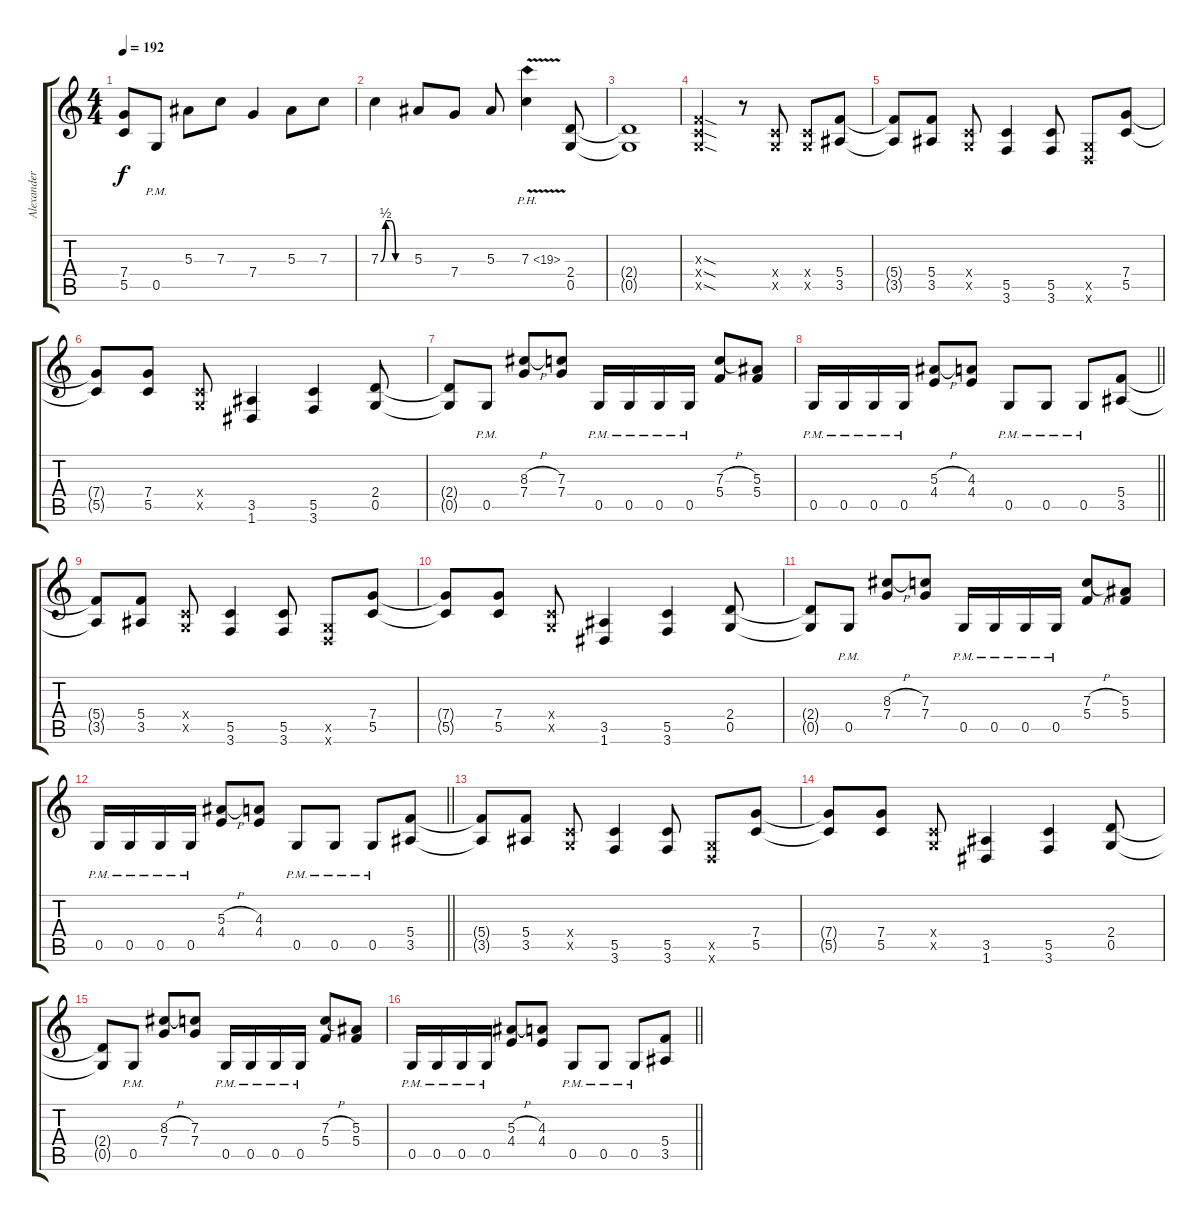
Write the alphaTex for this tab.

\track ("Alexander Nunez" "Alexander ") {instrument distortionguitar}
\staff {score tabs}
\tuning (D4 A3 F3 C3 G2 D2) {hide}
\ts (4 4)
\section ("" "")
\tempo 192
\clef g2
\ks c
(7.4{t} 5.5{t}).8{dy f} 0.5{pm}.8 5.3.8 7.3.8 7.4.4 5.3.8 7.3.8 |
7.3{be (custom 0 0 10 2 20 2 30 0 60 0)}.4 5.3.8 7.4.8 5.3.8 7.3{ph 12 v}.4 (2.4 0.5).8 |
(2.4{t} 0.5{t}).1 |
(0.3{sod x} 0.4{sod x} 0.5{sod x}).2 r.8 (0.4{x} 0.5{x}).8 (0.4{x} 0.5{x}).8 (5.4 3.5).8 |
(5.4{t} 3.5{t}).8 (5.4 3.5).8 (0.4{x} 0.5{x}).8 (5.5 3.6).4 (5.5 3.6).8 (0.5{x} 0.6{x}).8 (7.4 5.5).8 |
(7.4{t} 5.5{t}).8 (7.4 5.5).8 (0.4{x} 0.5{x}).8 (3.5 1.6).4 (5.5 3.6).4 (2.4 0.5).8 |
(2.4{t} 0.5{t}).8 0.5{pm}.8 (8.3{h} 7.4).8 (7.3 7.4).8 0.5{pm}.16 0.5{pm}.16 0.5{pm}.16 0.5{pm}.16 (7.3{h} 5.4).8 (5.3 5.4).8 |
\barLineRight lightlight
0.5{pm}.16 0.5{pm}.16 0.5{pm}.16 0.5{pm}.16 (5.3{h} 4.4).8 (4.3 4.4).8 0.5{pm}.8 0.5{pm}.8 0.5{pm}.8 (5.4 3.5).8 |
\section ("" "")
(5.4{t} 3.5{t}).8 (5.4 3.5).8 (0.4{x} 0.5{x}).8 (5.5 3.6).4 (5.5 3.6).8 (0.5{x} 0.6{x}).8 (7.4 5.5).8 |
(7.4{t} 5.5{t}).8 (7.4 5.5).8 (0.4{x} 0.5{x}).8 (3.5 1.6).4 (5.5 3.6).4 (2.4 0.5).8 |
(2.4{t} 0.5{t}).8 0.5{pm}.8 (8.3{h} 7.4).8 (7.3 7.4).8 0.5{pm}.16 0.5{pm}.16 0.5{pm}.16 0.5{pm}.16 (7.3{h} 5.4).8 (5.3 5.4).8 |
\barLineRight lightlight
0.5{pm}.16 0.5{pm}.16 0.5{pm}.16 0.5{pm}.16 (5.3{h} 4.4).8 (4.3 4.4).8 0.5{pm}.8 0.5{pm}.8 0.5{pm}.8 (5.4 3.5).8 |
(5.4{t} 3.5{t}).8 (5.4 3.5).8 (0.4{x} 0.5{x}).8 (5.5 3.6).4 (5.5 3.6).8 (0.5{x} 0.6{x}).8 (7.4 5.5).8 |
(7.4{t} 5.5{t}).8 (7.4 5.5).8 (0.4{x} 0.5{x}).8 (3.5 1.6).4 (5.5 3.6).4 (2.4 0.5).8 |
(2.4{t} 0.5{t}).8 0.5{pm}.8 (8.3{h} 7.4).8 (7.3 7.4).8 0.5{pm}.16 0.5{pm}.16 0.5{pm}.16 0.5{pm}.16 (7.3{h} 5.4).8 (5.3 5.4).8 |
\barLineRight lightlight
0.5{pm}.16 0.5{pm}.16 0.5{pm}.16 0.5{pm}.16 (5.3{h} 4.4).8 (4.3 4.4).8 0.5{pm}.8 0.5{pm}.8 0.5{pm}.8 (5.4 3.5).8
